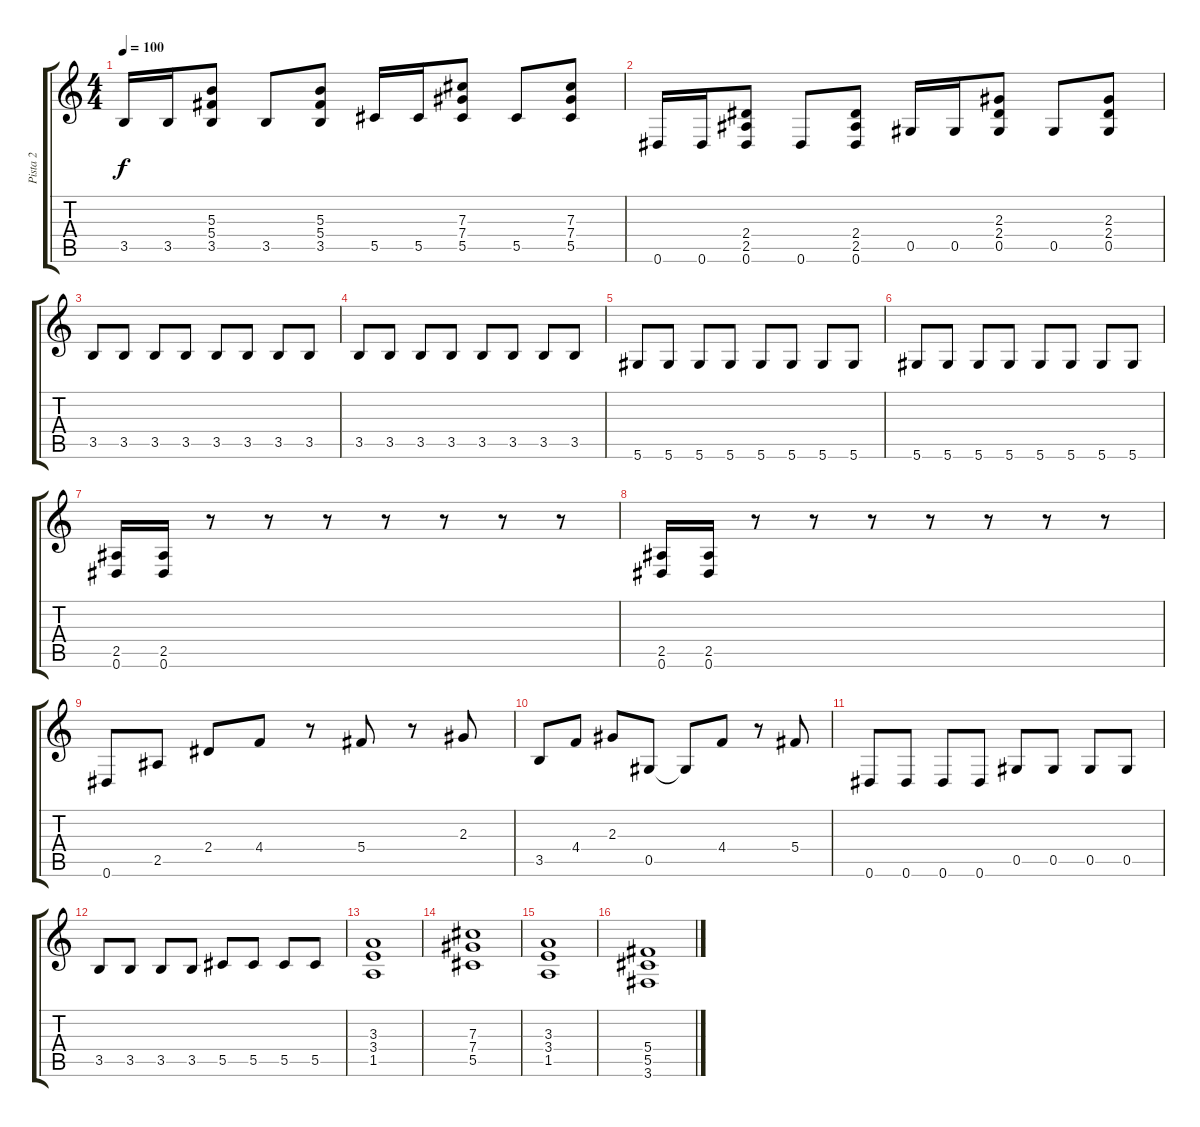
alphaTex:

\track ("Pista 2" "Pista 2") {instrument distortionguitar}
\staff {score tabs}
\tuning (Eb4 Bb3 Gb3 Db3 Ab2 Eb2) {hide}
\ts (4 4)
\tempo 100
\clef g2
\ks c
3.5.16{dy f} 3.5.16 (5.3 5.4 3.5).8 3.5.8 (5.3 5.4 3.5).8 5.5.16 5.5.16 (7.3 7.4 5.5).8 5.5.8 (7.3 7.4 5.5).8 |
0.6.16 0.6.16 (2.4 2.5 0.6).8 0.6.8 (2.4 2.5 0.6).8 0.5.16 0.5.16 (2.3 2.4 0.5).8 0.5.8 (2.3 2.4 0.5).8 |
3.5.8 3.5.8 3.5.8 3.5.8 3.5.8 3.5.8 3.5.8 3.5.8 |
3.5.8 3.5.8 3.5.8 3.5.8 3.5.8 3.5.8 3.5.8 3.5.8 |
5.6.8 5.6.8 5.6.8 5.6.8 5.6.8 5.6.8 5.6.8 5.6.8 |
5.6.8 5.6.8 5.6.8 5.6.8 5.6.8 5.6.8 5.6.8 5.6.8 |
(2.5 0.6).16 (2.5 0.6).16 r.8 r.8 r.8 r.8 r.8 r.8 r.8 |
(2.5 0.6).16 (2.5 0.6).16 r.8 r.8 r.8 r.8 r.8 r.8 r.8 |
0.6.8{balance 16} 2.5.8 2.4.8 4.4.8 r.8 5.4.8 r.8 2.3.8 |
3.5.8 4.4.8 2.3.8 0.5.8 0.5{t}.8 4.4.8 r.8 5.4.8 |
0.6.8 0.6.8 0.6.8 0.6.8 0.5.8 0.5.8 0.5.8 0.5.8 |
3.5.8 3.5.8 3.5.8 3.5.8 5.5.8 5.5.8 5.5.8 5.5.8 |
(3.3 3.4 1.5).1{balance 0} |
(7.3 7.4 5.5).1 |
(3.3 3.4 1.5).1 |
(5.4 5.5 3.6).1
